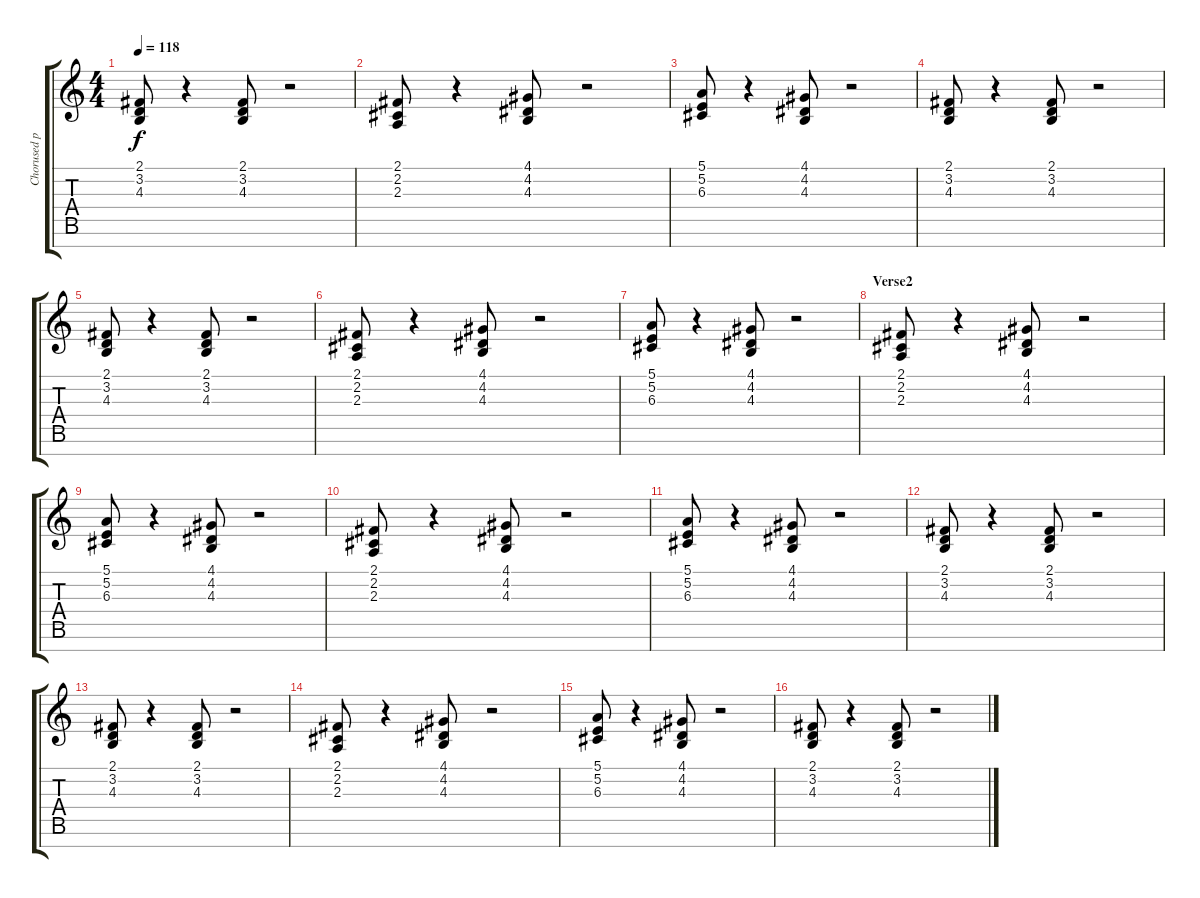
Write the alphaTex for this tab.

\track ("Chorused piano" "Chorused p") {instrument electricpiano2}
\staff {score tabs}
\tuning (E4 B3 G3 D3 A2 E2 B1) {hide}
\ts (4 4)
\tempo 118
\clef g2
\ks c
(2.1 3.2 4.3).8{dy f} r.4 (2.1 3.2 4.3).8 r.2 |
(2.1 2.2 2.3).8 r.4 (4.1 4.2 4.3).8 r.2 |
(5.1 5.2 6.3).8 r.4 (4.1 4.2 4.3).8 r.2 |
(2.1 3.2 4.3).8 r.4 (2.1 3.2 4.3).8 r.2 |
(2.1 3.2 4.3).8 r.4 (2.1 3.2 4.3).8 r.2 |
(2.1 2.2 2.3).8 r.4 (4.1 4.2 4.3).8 r.2 |
(5.1 5.2 6.3).8 r.4 (4.1 4.2 4.3).8 r.2 |
\section ("" "Verse2")
(2.1 2.2 2.3).8 r.4 (4.1 4.2 4.3).8 r.2 |
(5.1 5.2 6.3).8 r.4 (4.1 4.2 4.3).8 r.2 |
(2.1 2.2 2.3).8 r.4 (4.1 4.2 4.3).8 r.2 |
(5.1 5.2 6.3).8 r.4 (4.1 4.2 4.3).8 r.2 |
(2.1 3.2 4.3).8 r.4 (2.1 3.2 4.3).8 r.2 |
(2.1 3.2 4.3).8 r.4 (2.1 3.2 4.3).8 r.2 |
(2.1 2.2 2.3).8 r.4 (4.1 4.2 4.3).8 r.2 |
(5.1 5.2 6.3).8 r.4 (4.1 4.2 4.3).8 r.2 |
(2.1 3.2 4.3).8 r.4 (2.1 3.2 4.3).8 r.2
